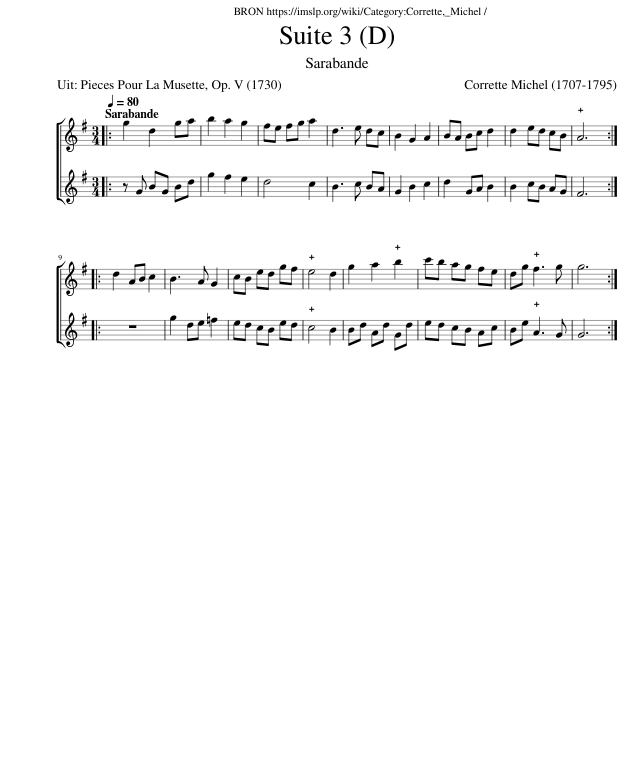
X:1
%%score [ 1 2 ]
L:1/8
Q:1/4=80
M:3/4
I:linebreak $
K:G
V:1 treble
V:2 treble
V:1
|: g2 d2 ga | b2 a2 g2 | fe fg a2 | d3 e dc | B2 G2 A2 | %5
 BA Bc d2 | d2 ed cB | !plus!A6 ::$ d2 AB c2 | B3 A G2 | %10
 cB ed gf | !plus!e4 d2 | g2 a2 !plus!b2 | c'b ag fe | dg !plus!f3 g | %15
 g6 :| %16
V:2
|: z G BG Bd | g2 f2 e2 | d4 c2 | B3 c BA | G2 B2 c2 | %5
 d2 GA B2 | B2 cB AG | F6 ::$ z6 | g2 de =f2 | %10
 ed cB ed | !plus!c4 B2 | Bd Ad Gd | ed cB Ac | Be !plus!A3 G | %15
 G6 :| %16
